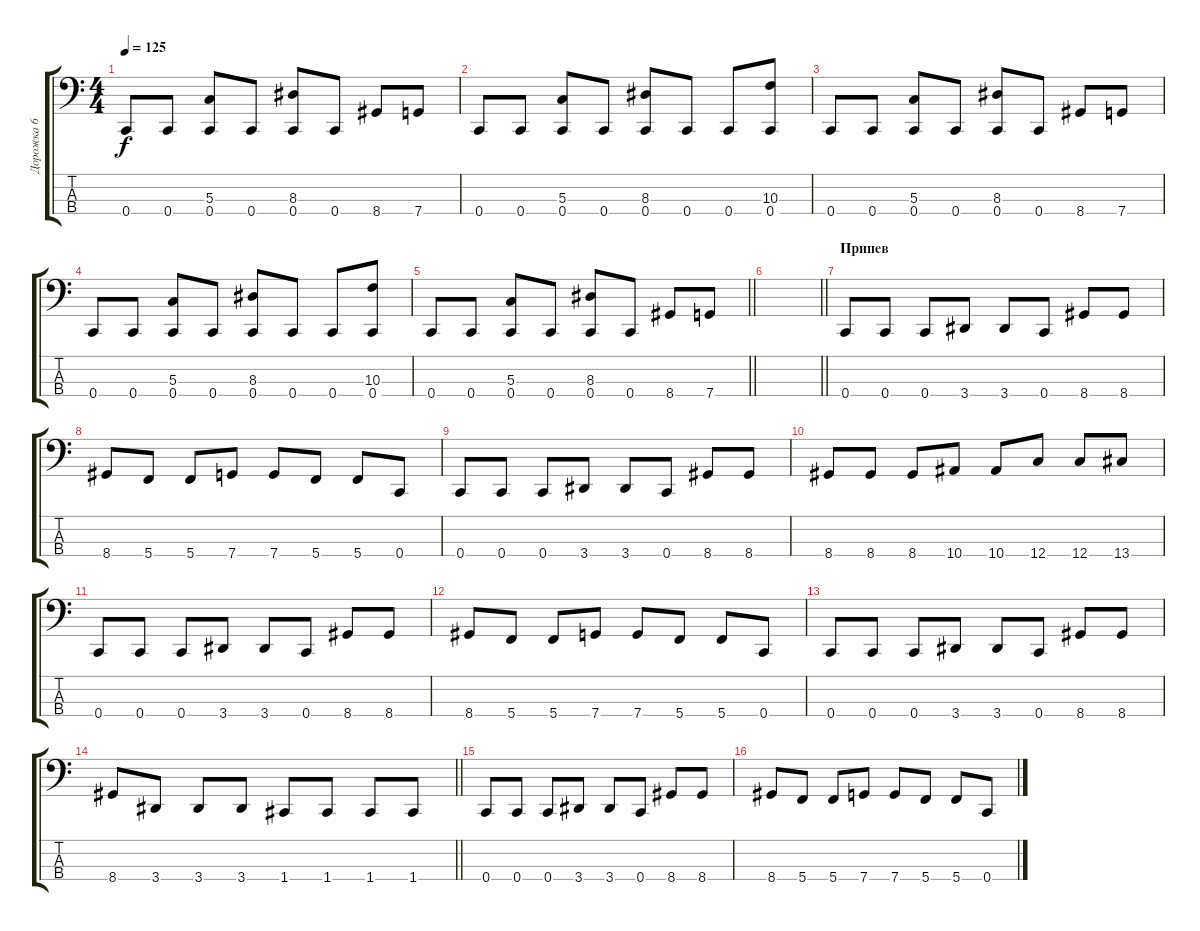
\track ("Дорожка 6" "Дорожка 6") {instrument electricbasspick}
\staff {score tabs}
\tuning (F2 C2 G1 C1) {hide}
\ts (4 4)
\tempo 125
\clef f4
\ks c
0.4.8{dy f} 0.4.8 (5.3 0.4).8 0.4.8 (8.3 0.4).8 0.4.8 8.4.8 7.4.8 |
0.4.8 0.4.8 (5.3 0.4).8 0.4.8 (8.3 0.4).8 0.4.8 0.4.8 (10.3 0.4).8 |
0.4.8 0.4.8 (5.3 0.4).8 0.4.8 (8.3 0.4).8 0.4.8 8.4.8 7.4.8 |
0.4.8 0.4.8 (5.3 0.4).8 0.4.8 (8.3 0.4).8 0.4.8 0.4.8 (10.3 0.4).8 |
\barLineRight lightlight
0.4.8 0.4.8 (5.3 0.4).8 0.4.8 (8.3 0.4).8 0.4.8 8.4.8 7.4.8 |
\barLineRight lightlight
|
\section ("" "Припев")
0.4.8 0.4.8 0.4.8 3.4.8 3.4.8 0.4.8 8.4.8 8.4.8 |
8.4.8 5.4.8 5.4.8 7.4.8 7.4.8 5.4.8 5.4.8 0.4.8 |
0.4.8 0.4.8 0.4.8 3.4.8 3.4.8 0.4.8 8.4.8 8.4.8 |
8.4.8 8.4.8 8.4.8 10.4.8 10.4.8 12.4.8 12.4.8 13.4.8 |
0.4.8 0.4.8 0.4.8 3.4.8 3.4.8 0.4.8 8.4.8 8.4.8 |
8.4.8 5.4.8 5.4.8 7.4.8 7.4.8 5.4.8 5.4.8 0.4.8 |
0.4.8 0.4.8 0.4.8 3.4.8 3.4.8 0.4.8 8.4.8 8.4.8 |
\barLineRight lightlight
8.4.8 3.4.8 3.4.8 3.4.8 1.4.8 1.4.8 1.4.8 1.4.8 |
0.4.8 0.4.8 0.4.8 3.4.8 3.4.8 0.4.8 8.4.8 8.4.8 |
8.4.8 5.4.8 5.4.8 7.4.8 7.4.8 5.4.8 5.4.8 0.4.8
